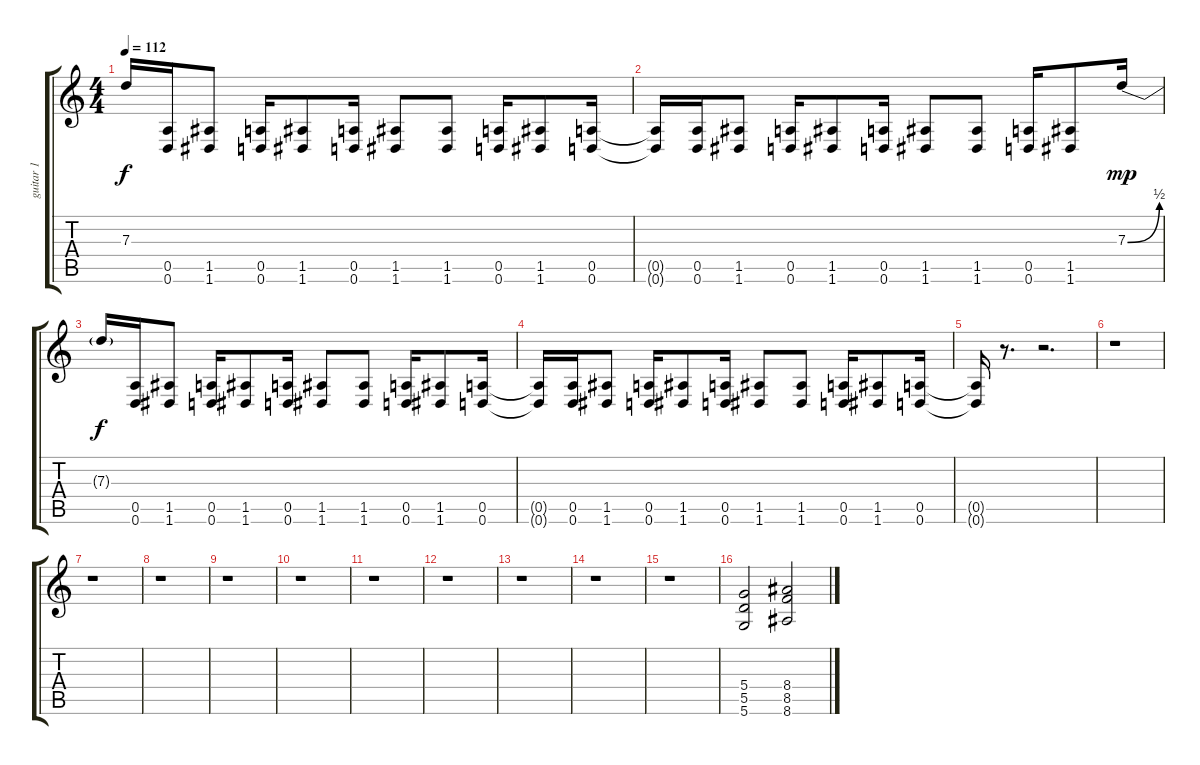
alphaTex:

\track ("guitar 1" "guitar 1") {instrument distortionguitar}
\staff {score tabs}
\tuning (E4 B3 G3 D3 A2 D2) {hide}
\ts (4 4)
\tempo 112
\clef g2
\ks c
7.3{t}.16{dy f} (0.5 0.6).16{instrument distortionguitar} (1.5 1.6).8 (0.5 0.6).16 (1.5 1.6).8 (0.5 0.6).16 (1.5 1.6).8 (1.5 1.6).8 (0.5 0.6).16 (1.5 1.6).8 (0.5 0.6).16 |
(0.5{t} 0.6{t}).16 (0.5 0.6).16 (1.5 1.6).8 (0.5 0.6).16 (1.5 1.6).8 (0.5 0.6).16 (1.5 1.6).8 (1.5 1.6).8 (0.5 0.6).16 (1.5 1.6).8 7.3{be (bend 0 0 60 2)}.16{dy mp instrument guitarharmonics} |
7.3{t}.16{dy f} (0.5 0.6).16{instrument distortionguitar} (1.5 1.6).8 (0.5 0.6).16 (1.5 1.6).8 (0.5 0.6).16 (1.5 1.6).8 (1.5 1.6).8 (0.5 0.6).16 (1.5 1.6).8 (0.5 0.6).16 |
(0.5{t} 0.6{t}).16 (0.5 0.6).16 (1.5 1.6).8 (0.5 0.6).16 (1.5 1.6).8 (0.5 0.6).16 (1.5 1.6).8 (1.5 1.6).8 (0.5 0.6).16 (1.5 1.6).8 (0.5 0.6).16 |
(0.5{t} 0.6{t}).16 r.8{d} r.2{d} |
r.1 |
r.1 |
r.1 |
r.1 |
r.1 |
r.1 |
r.1 |
r.1 |
r.1 |
r.1 |
(5.4 5.5 5.6).2 (8.4 8.5 8.6).2
